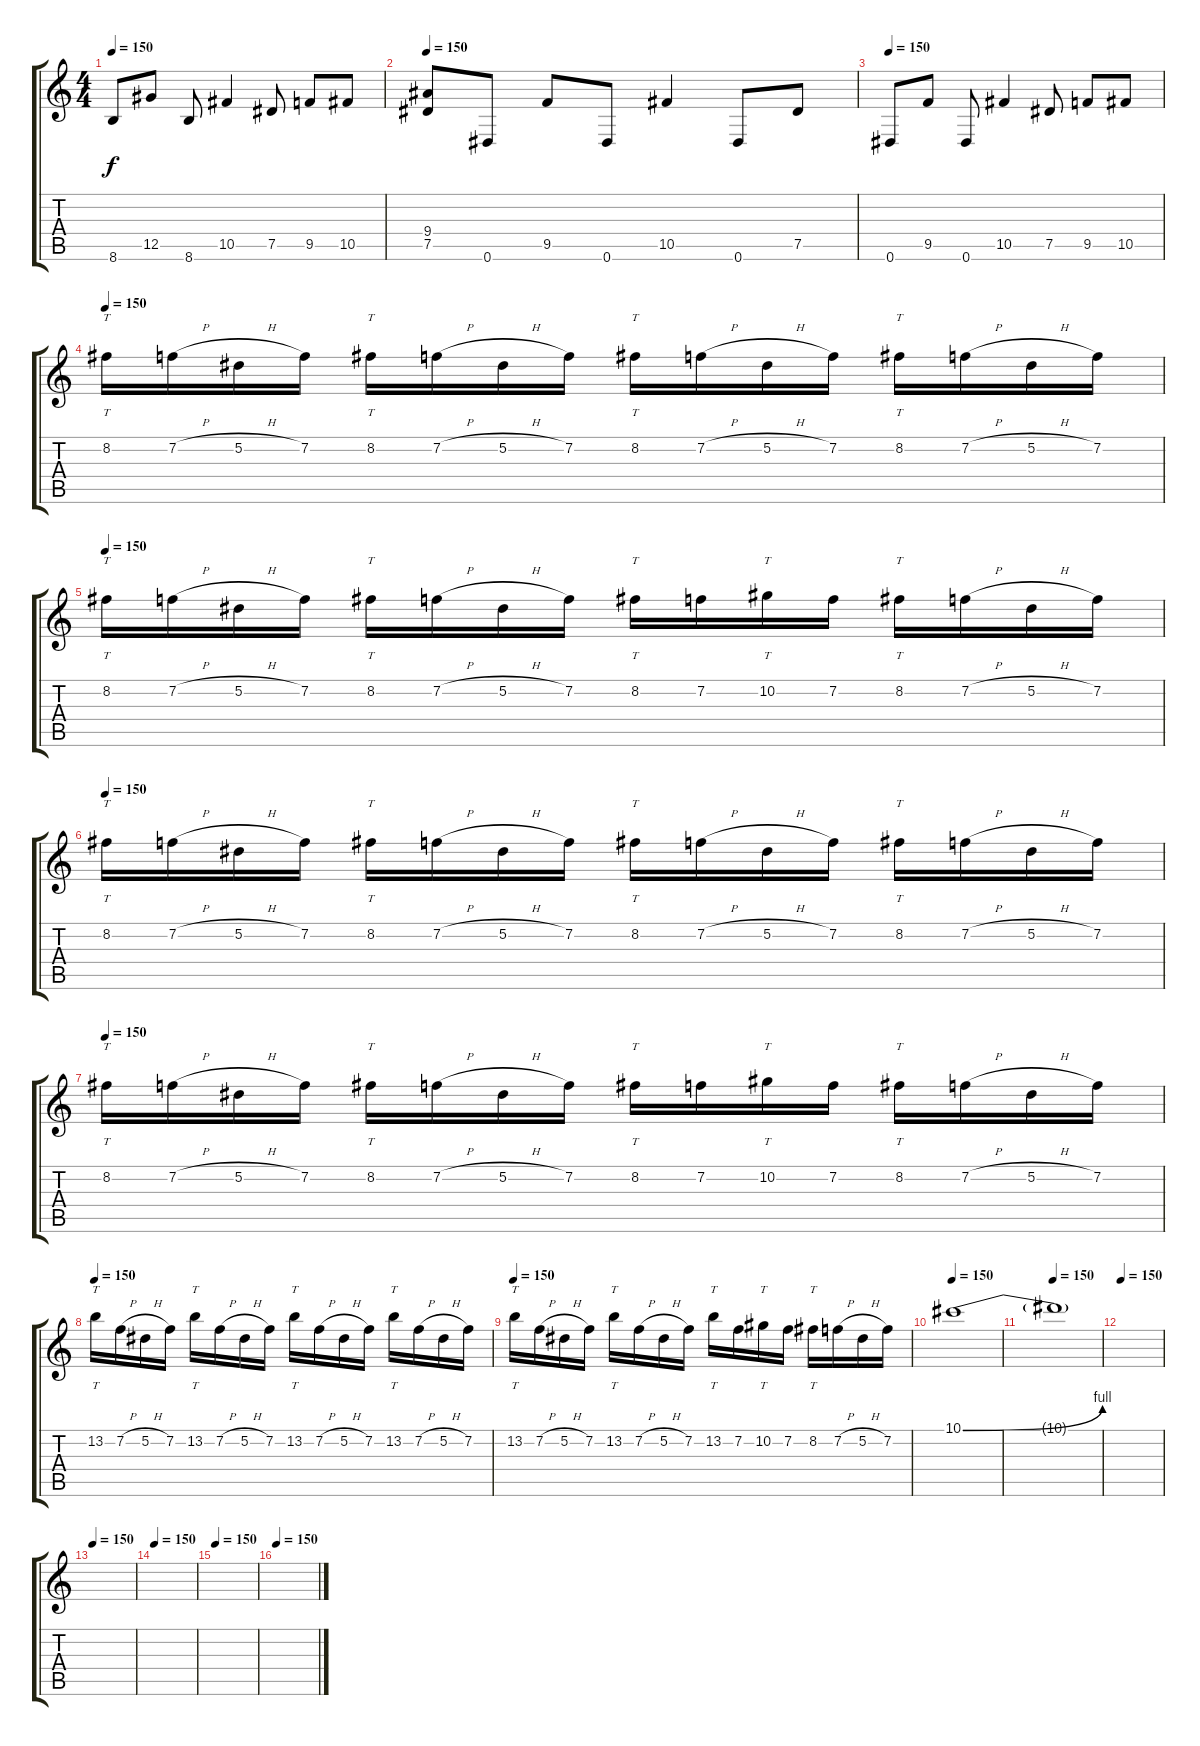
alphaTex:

\track "" {instrument distortionguitar}
\staff {score tabs}
\tuning (Eb4 Bb3 Gb3 Db3 Ab2 Eb2) {hide}
\ts (4 4)
\tempo 150
\clef g2
\ks c
8.6.8{dy f} 12.5.8 8.6.8 10.5.4 7.5.8 9.5.8 10.5.8 |
\tempo 150
(9.4 7.5).8 0.6.8 9.5.8 0.6.8 10.5.4 0.6.8 7.5.8 |
\tempo 150
0.6.8 9.5.8 0.6.8 10.5.4 7.5.8 9.5.8 10.5.8 |
\tempo 150
8.2.16{tt} 7.2{h}.16 5.2{h}.16 7.2.16 8.2.16{tt} 7.2{h}.16 5.2{h}.16 7.2.16 8.2.16{tt} 7.2{h}.16 5.2{h}.16 7.2.16 8.2.16{tt} 7.2{h}.16 5.2{h}.16 7.2.16 |
\tempo 150
8.2.16{tt} 7.2{h}.16 5.2{h}.16 7.2.16 8.2.16{tt} 7.2{h}.16 5.2{h}.16 7.2.16 8.2.16{tt} 7.2.16 10.2.16{tt} 7.2.16 8.2.16{tt} 7.2{h}.16 5.2{h}.16 7.2.16 |
\tempo 150
8.2.16{tt} 7.2{h}.16 5.2{h}.16 7.2.16 8.2.16{tt} 7.2{h}.16 5.2{h}.16 7.2.16 8.2.16{tt} 7.2{h}.16 5.2{h}.16 7.2.16 8.2.16{tt} 7.2{h}.16 5.2{h}.16 7.2.16 |
\tempo 150
8.2.16{tt} 7.2{h}.16 5.2{h}.16 7.2.16 8.2.16{tt} 7.2{h}.16 5.2{h}.16 7.2.16 8.2.16{tt} 7.2.16 10.2.16{tt} 7.2.16 8.2.16{tt} 7.2{h}.16 5.2{h}.16 7.2.16 |
\tempo 150
13.2.16{tt} 7.2{h}.16 5.2{h}.16 7.2.16 13.2.16{tt} 7.2{h}.16 5.2{h}.16 7.2.16 13.2.16{tt} 7.2{h}.16 5.2{h}.16 7.2.16 13.2.16{tt} 7.2{h}.16 5.2{h}.16 7.2.16 |
\tempo 150
13.2.16{tt} 7.2{h}.16 5.2{h}.16 7.2.16 13.2.16{tt} 7.2{h}.16 5.2{h}.16 7.2.16 13.2.16{tt} 7.2.16 10.2.16{tt} 7.2.16 8.2.16{tt} 7.2{h}.16 5.2{h}.16 7.2.16 |
\tempo 150
10.1{be (bend 0 0 60 4)}.1 |
\tempo 150
10.1{t}.1 |
\tempo 150
|
\tempo 150
|
\tempo 150
|
\tempo 150
|
\tempo 150
